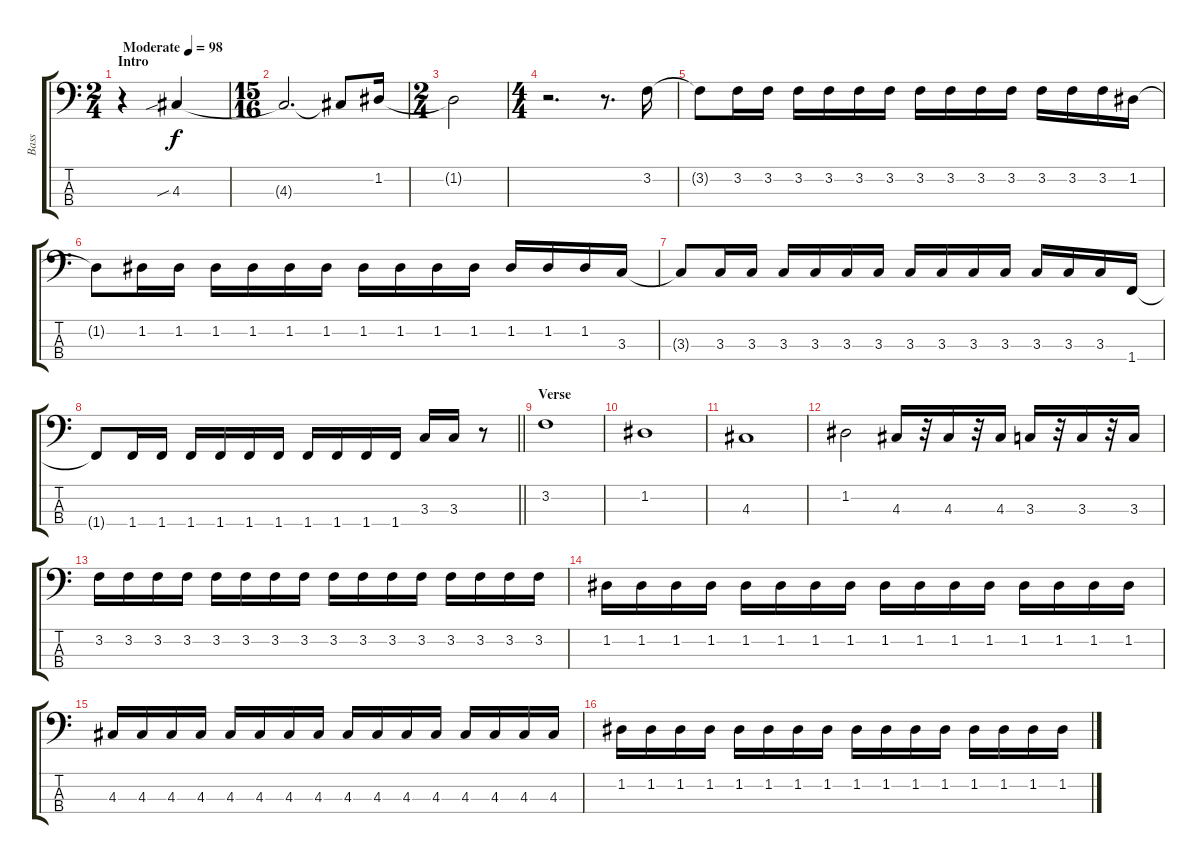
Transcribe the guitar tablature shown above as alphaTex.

\track ("Bass" "Bass") {instrument electricbassfinger}
\staff {score tabs}
\tuning (G2 D2 A1 E1) {hide}
\ts (2 4)
\section ("" "Intro")
\tempo (98 "Moderate")
\clef f4
\ks c
r.4{dy f instrument electricbassfinger} 4.3{sib}.4 |
\ts (15 16)
4.3{t}.2{d} 4.3{t}.8 1.2.16 |
\ts (2 4)
1.2{t}.2 |
\ts (4 4)
r.2{d} r.8{d} 3.2.16 |
3.2{t}.8 3.2.16 3.2.16 3.2.16 3.2.16 3.2.16 3.2.16 3.2.16 3.2.16 3.2.16 3.2.16 3.2.16 3.2.16 3.2.16 1.2.16 |
1.2{t}.8 1.2.16 1.2.16 1.2.16 1.2.16 1.2.16 1.2.16 1.2.16 1.2.16 1.2.16 1.2.16 1.2.16 1.2.16 1.2.16 3.3.16 |
3.3{t}.8 3.3.16 3.3.16 3.3.16 3.3.16 3.3.16 3.3.16 3.3.16 3.3.16 3.3.16 3.3.16 3.3.16 3.3.16 3.3.16 1.4.16 |
\barLineRight lightlight
1.4{t}.8 1.4.16 1.4.16 1.4.16 1.4.16 1.4.16 1.4.16 1.4.16 1.4.16 1.4.16 1.4.16 3.3.16 3.3.16 r.8 |
\section ("" "Verse")
3.2.1 |
1.2.1 |
4.3.1 |
1.2.2 4.3.16 r.32 4.3.16 r.32 4.3.16 3.3.16 r.32 3.3.16 r.32 3.3.16 |
3.2.16 3.2.16 3.2.16 3.2.16 3.2.16 3.2.16 3.2.16 3.2.16 3.2.16 3.2.16 3.2.16 3.2.16 3.2.16 3.2.16 3.2.16 3.2.16 |
1.2.16 1.2.16 1.2.16 1.2.16 1.2.16 1.2.16 1.2.16 1.2.16 1.2.16 1.2.16 1.2.16 1.2.16 1.2.16 1.2.16 1.2.16 1.2.16 |
4.3.16 4.3.16 4.3.16 4.3.16 4.3.16 4.3.16 4.3.16 4.3.16 4.3.16 4.3.16 4.3.16 4.3.16 4.3.16 4.3.16 4.3.16 4.3.16 |
1.2.16 1.2.16 1.2.16 1.2.16 1.2.16 1.2.16 1.2.16 1.2.16 1.2.16 1.2.16 1.2.16 1.2.16 1.2.16 1.2.16 1.2.16 1.2.16
